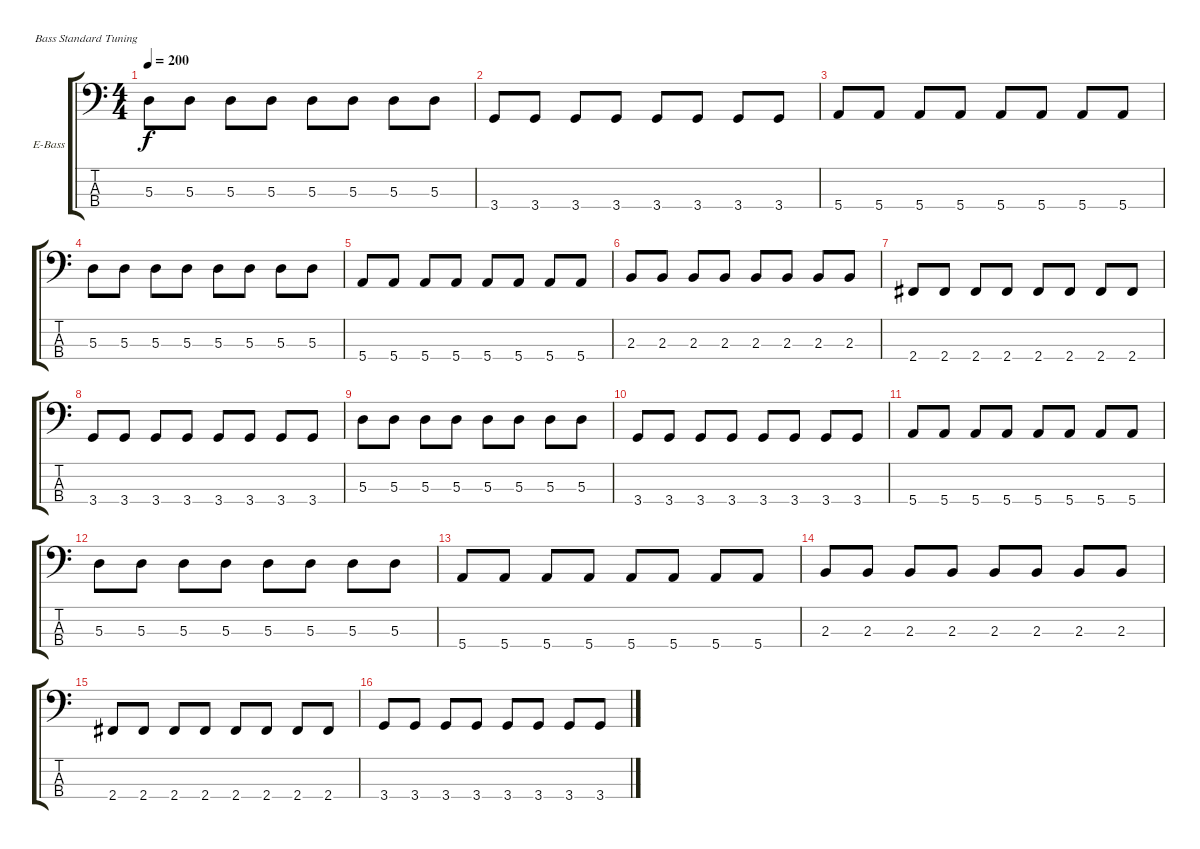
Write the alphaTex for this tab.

\bracketExtendMode groupsimilarinstruments
\firstSystemTrackNameOrientation horizontal
\otherSystemsTrackNameOrientation horizontal
\track ("Track 8" "E-Bass") {instrument electricbassfinger}
\staff {score tabs}
\tuning (G2 D2 A1 E1)
\ts (4 4)
\tempo 200
\clef f4
\ks c
5.3.8{dy f} 5.3.8 5.3.8 5.3.8 5.3.8 5.3.8 5.3.8 5.3.8 |
3.4.8 3.4.8 3.4.8 3.4.8 3.4.8 3.4.8 3.4.8 3.4.8 |
5.4.8 5.4.8 5.4.8 5.4.8 5.4.8 5.4.8 5.4.8 5.4.8 |
5.3.8 5.3.8 5.3.8 5.3.8 5.3.8 5.3.8 5.3.8 5.3.8 |
5.4.8 5.4.8 5.4.8 5.4.8 5.4.8 5.4.8 5.4.8 5.4.8 |
2.3.8 2.3.8 2.3.8 2.3.8 2.3.8 2.3.8 2.3.8 2.3.8 |
2.4.8 2.4.8 2.4.8 2.4.8 2.4.8 2.4.8 2.4.8 2.4.8 |
3.4.8 3.4.8 3.4.8 3.4.8 3.4.8 3.4.8 3.4.8 3.4.8 |
5.3.8 5.3.8 5.3.8 5.3.8 5.3.8 5.3.8 5.3.8 5.3.8 |
3.4.8 3.4.8 3.4.8 3.4.8 3.4.8 3.4.8 3.4.8 3.4.8 |
5.4.8 5.4.8 5.4.8 5.4.8 5.4.8 5.4.8 5.4.8 5.4.8 |
5.3.8 5.3.8 5.3.8 5.3.8 5.3.8 5.3.8 5.3.8 5.3.8 |
5.4.8 5.4.8 5.4.8 5.4.8 5.4.8 5.4.8 5.4.8 5.4.8 |
2.3.8 2.3.8 2.3.8 2.3.8 2.3.8 2.3.8 2.3.8 2.3.8 |
2.4.8 2.4.8 2.4.8 2.4.8 2.4.8 2.4.8 2.4.8 2.4.8 |
3.4.8 3.4.8 3.4.8 3.4.8 3.4.8 3.4.8 3.4.8 3.4.8
